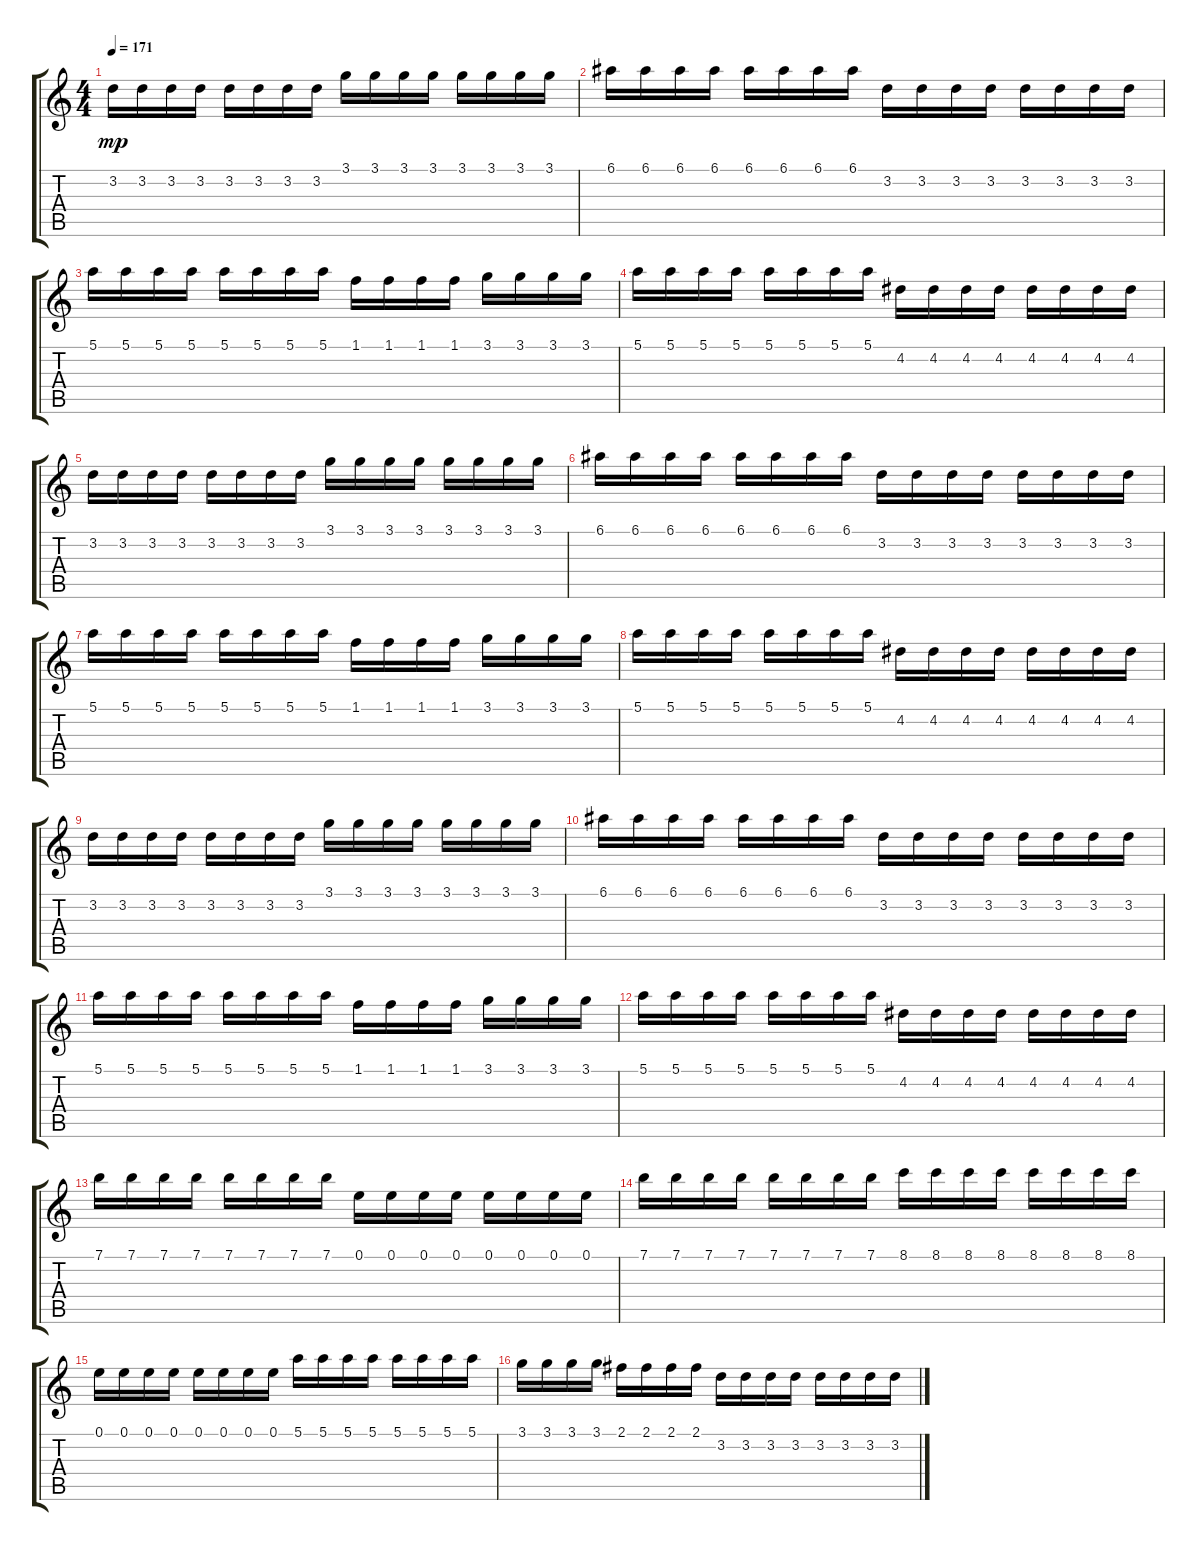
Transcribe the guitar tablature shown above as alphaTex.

\track "" {instrument overdrivenguitar}
\staff {score tabs}
\tuning (E4 B3 G3 D3 A2 E2) {hide}
\ts (4 4)
\tempo 171
\clef g2
\ks c
3.2.16{dy mp} 3.2.16 3.2.16 3.2.16 3.2.16 3.2.16 3.2.16 3.2.16 3.1.16 3.1.16 3.1.16 3.1.16 3.1.16 3.1.16 3.1.16 3.1.16 |
6.1.16 6.1.16 6.1.16 6.1.16 6.1.16 6.1.16 6.1.16 6.1.16 3.2.16 3.2.16 3.2.16 3.2.16 3.2.16 3.2.16 3.2.16 3.2.16 |
5.1.16 5.1.16 5.1.16 5.1.16 5.1.16 5.1.16 5.1.16 5.1.16 1.1.16 1.1.16 1.1.16 1.1.16 3.1.16 3.1.16 3.1.16 3.1.16 |
5.1.16 5.1.16 5.1.16 5.1.16 5.1.16 5.1.16 5.1.16 5.1.16 4.2.16 4.2.16 4.2.16 4.2.16 4.2.16 4.2.16 4.2.16 4.2.16 |
3.2.16 3.2.16 3.2.16 3.2.16 3.2.16 3.2.16 3.2.16 3.2.16 3.1.16 3.1.16 3.1.16 3.1.16 3.1.16 3.1.16 3.1.16 3.1.16 |
6.1.16 6.1.16 6.1.16 6.1.16 6.1.16 6.1.16 6.1.16 6.1.16 3.2.16 3.2.16 3.2.16 3.2.16 3.2.16 3.2.16 3.2.16 3.2.16 |
5.1.16 5.1.16 5.1.16 5.1.16 5.1.16 5.1.16 5.1.16 5.1.16 1.1.16 1.1.16 1.1.16 1.1.16 3.1.16 3.1.16 3.1.16 3.1.16 |
5.1.16 5.1.16 5.1.16 5.1.16 5.1.16 5.1.16 5.1.16 5.1.16 4.2.16 4.2.16 4.2.16 4.2.16 4.2.16 4.2.16 4.2.16 4.2.16 |
3.2.16 3.2.16 3.2.16 3.2.16 3.2.16 3.2.16 3.2.16 3.2.16 3.1.16 3.1.16 3.1.16 3.1.16 3.1.16 3.1.16 3.1.16 3.1.16 |
6.1.16 6.1.16 6.1.16 6.1.16 6.1.16 6.1.16 6.1.16 6.1.16 3.2.16 3.2.16 3.2.16 3.2.16 3.2.16 3.2.16 3.2.16 3.2.16 |
5.1.16 5.1.16 5.1.16 5.1.16 5.1.16 5.1.16 5.1.16 5.1.16 1.1.16 1.1.16 1.1.16 1.1.16 3.1.16 3.1.16 3.1.16 3.1.16 |
5.1.16 5.1.16 5.1.16 5.1.16 5.1.16 5.1.16 5.1.16 5.1.16 4.2.16 4.2.16 4.2.16 4.2.16 4.2.16 4.2.16 4.2.16 4.2.16 |
7.1.16 7.1.16 7.1.16 7.1.16 7.1.16 7.1.16 7.1.16 7.1.16 0.1.16 0.1.16 0.1.16 0.1.16 0.1.16 0.1.16 0.1.16 0.1.16 |
7.1.16 7.1.16 7.1.16 7.1.16 7.1.16 7.1.16 7.1.16 7.1.16 8.1.16 8.1.16 8.1.16 8.1.16 8.1.16 8.1.16 8.1.16 8.1.16 |
0.1.16 0.1.16 0.1.16 0.1.16 0.1.16 0.1.16 0.1.16 0.1.16 5.1.16 5.1.16 5.1.16 5.1.16 5.1.16 5.1.16 5.1.16 5.1.16 |
3.1.16 3.1.16 3.1.16 3.1.16 2.1.16 2.1.16 2.1.16 2.1.16 3.2.16 3.2.16 3.2.16 3.2.16 3.2.16 3.2.16 3.2.16 3.2.16
